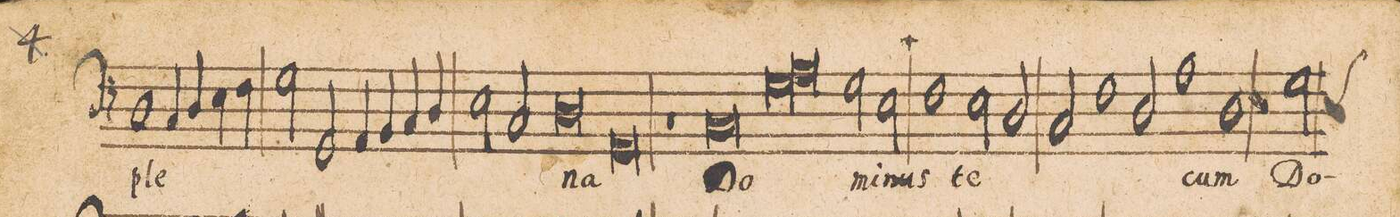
**kern	**text
*I"BASSVS.	*
*clefF4	*
*k[]	*
*met(c|)	*
*M2/1	*
1D\	ple-
4C/	.
4D/	.
4E\	.
4F\	.
=21-	=21-
2G\	.
2GG/	.
4AA/	.
4BB/	.
4C/	.
4D/	.
=22-	=22-
2E\	.
2C/	.
0D\	-na
=23-	=23-
0GG/	.
=24-	=24-
1r	.
=25-	=25-
0C/	Do-
=26-	=26-
*lig	*
1G\	.
1A\	.
*Xlig	*
=27-	=27-
2G\	-mi-
2E\	-nus
1F\	te-
=28-	=28-
2E\	.
2D/	.
2C/	.
1F\	.
=29-	=29-
2D/	.
1A\	.
=30-	=30-
1D\	-cum
2r	.
2G\	Do-
=31-	=31-
*-	*-
